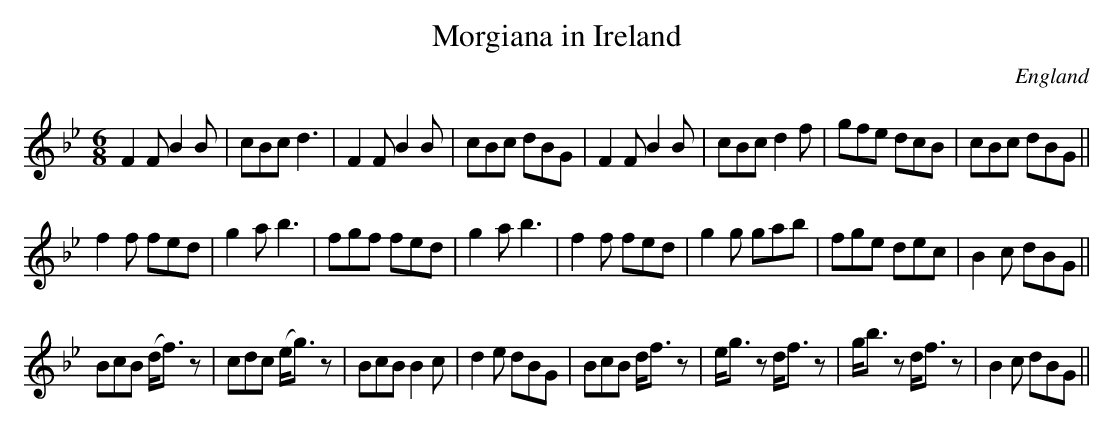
X:1
T:Morgiana in Ireland
L:1/8
M:6/8
O:England
K:G minor
F2F B2B | cBc d3 | F2F B2B | cBc dBG | \
F2F B2B | cBc d2f | gfe dcB | cBc dBG ||
f2f fed | g2a b3 | fgf fed | g2a b3 | \
f2f fed | g2g gab | fge dec | B2c dBG ||
BcB (d<f)z | cdc (e<g)z | BcB B2c | d2e dBG | \
BcB d<fz | e<gz d<fz | g<bz d<fz | B2c dBG ||
